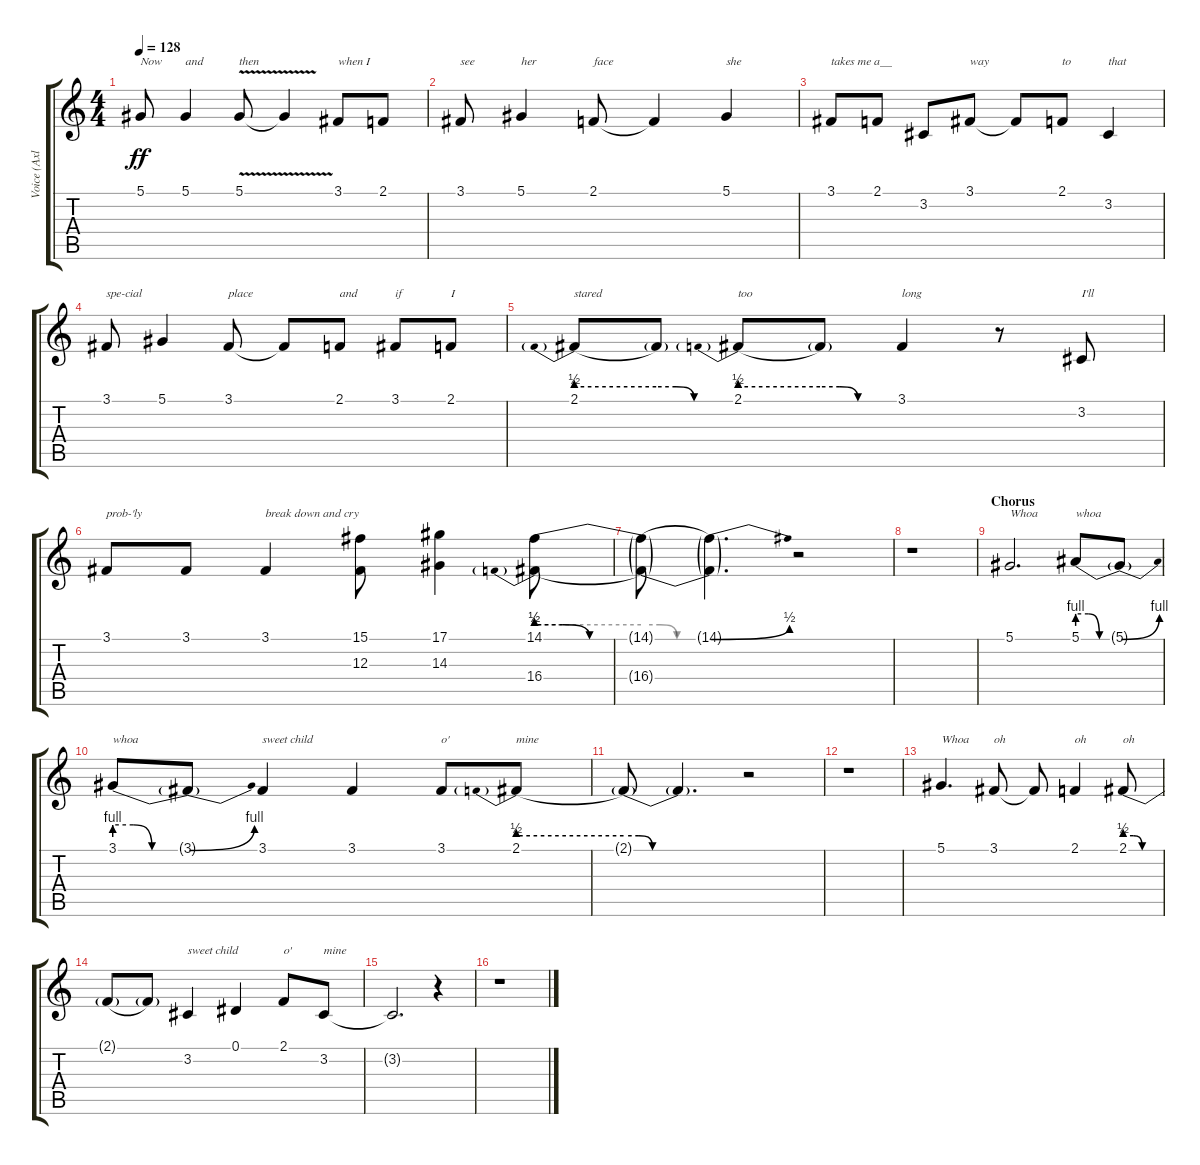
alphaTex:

\track ("Voice (Axl)" "Voice (Axl") {instrument lead2sawtooth}
\staff {score tabs}
\tuning (Eb4 Bb3 Gb3 Db3 Ab2 Eb2) {hide}
\ts (4 4)
\tempo 128
\clef g2
\ks c
5.1.8{txt "Now" dy ff} 5.1.4{txt "and"} 5.1{v}.8{txt "then"} 5.1{v t}.4 3.1.8{txt "when I"} 2.1.8 |
3.1.8{txt "see"} 5.1.4{txt "her"} 2.1.8{txt "face"} 2.1{t}.4 5.1.4{txt "she"} |
3.1.8{txt "takes me a__"} 2.1.8 3.2.8 3.1.8{txt "way"} 3.1{t}.8 2.1.8{txt "to"} 3.2.4{txt "that"} |
3.1.8{txt "spe-cial"} 5.1.4 3.1.8{txt "place"} 3.1{t}.8 2.1.8{txt "and"} 3.1.8{txt "if"} 2.1.8{txt "I"} |
2.1{be (prebend 0 2 60 2)}.8{txt "stared"} 2.1{be (custom 0 2 15 2 30 0 60 0) t}.8 2.1{be (prebend 0 2 60 2)}.8{txt "too"} 2.1{be (custom 0 2 15 2 30 0 60 0) t}.8 3.1.4{txt "long"} r.8 3.2.8{txt "I'll"} |
3.1.8{txt "prob-'ly"} 3.1.8 3.1.4{txt "break down and cry"} (15.1 12.3).8 (17.1 14.3).4 (14.1{be (custom 0 2 15 2 30 0 60 0)} 16.4{be (prebend 0 2 60 2)}).8 |
(14.1{be (hold 0 0 60 0) t} 16.4{be (custom 0 2 15 2 30 0 60 0) t}).8 (14.1{be (bend 0 0 60 2) t} 16.4{be (hold 0 0 60 0) t}).4{d} r.2 |
r.1 |
\section ("" "Chorus")
5.1.2{d txt "Whoa"} 5.1{be (custom 0 4 15 4 30 0 60 0)}.8{txt "whoa"} 5.1{be (bend 0 0 60 4) t}.8 |
3.1{be (custom 0 4 15 4 30 0 60 0)}.8{txt "whoa"} 3.1{be (bend 0 0 60 4) t}.8 3.1.4{txt "sweet child"} 3.1.4 3.1.8{txt "o'"} 2.1{be (prebend 0 2 60 2)}.8{txt "mine"} |
2.1{be (custom 0 2 15 2 30 0 60 0) t}.8 2.1{be (hold 0 0 60 0) t}.4{d} r.2 |
r.1 |
5.1.4{d txt "Whoa"} 3.1.8{txt "oh"} 3.1{t}.8 2.1.4{txt "oh"} 2.1{be (custom 0 2 15 2 30 0 60 0)}.8{txt "oh"} |
2.1{be (hold 0 0 60 0) t}.8 2.1{be (hold 0 0 60 0) t}.8 3.2.4{txt "sweet child"} 0.1.4 2.1.8{txt "o'"} 3.2.8{txt "mine"} |
3.2{t}.2{d} r.4 |
r.1
